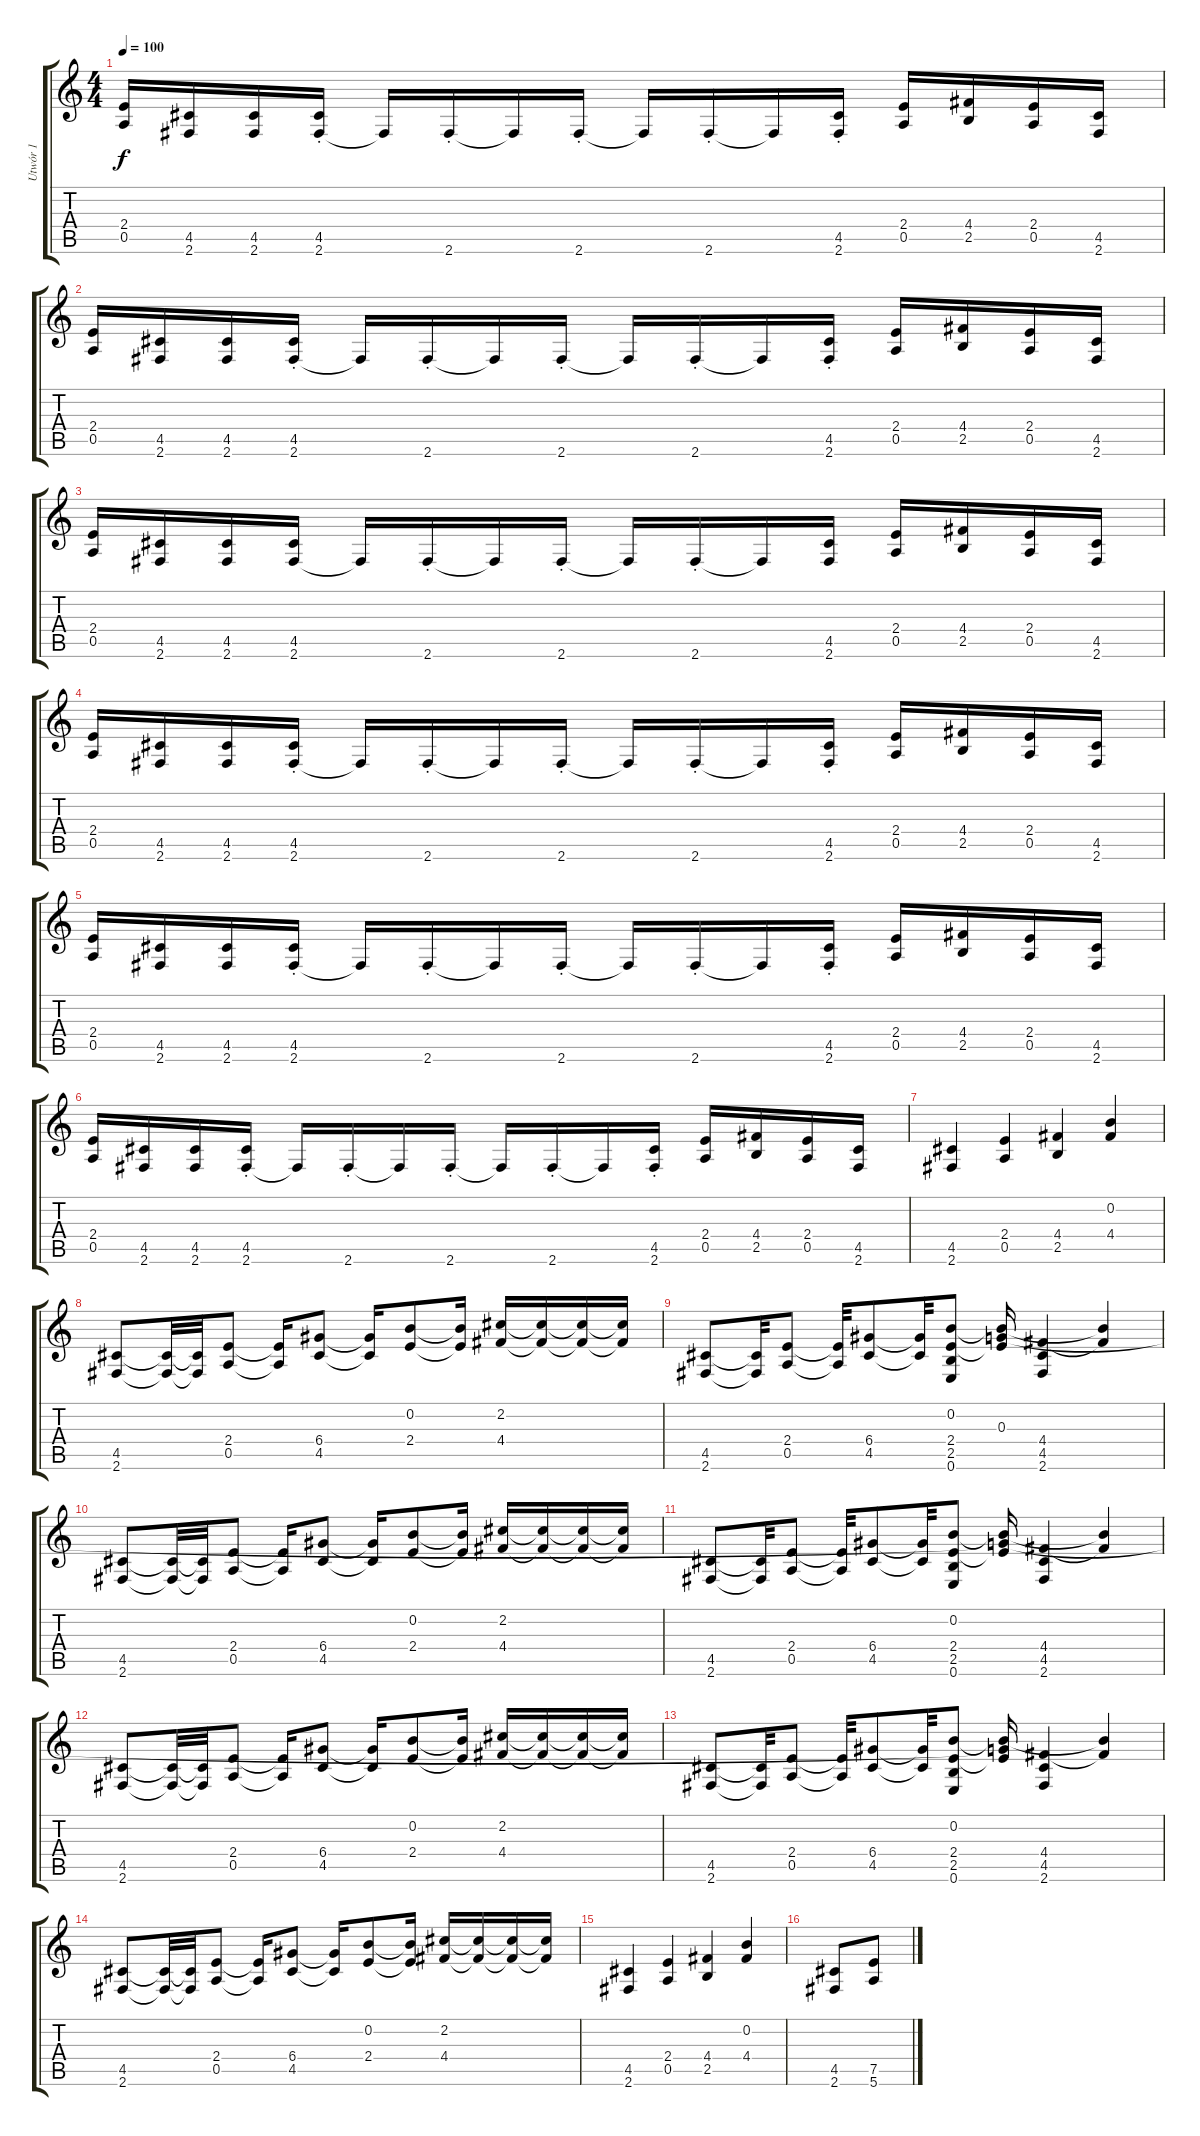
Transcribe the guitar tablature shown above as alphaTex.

\track ("Utwór 1" "Utwór 1") {instrument distortionguitar}
\staff {score tabs}
\tuning (E4 B3 G3 D3 A2 E2) {hide}
\ts (4 4)
\tempo 100
\clef g2
\ks c
(2.4 0.5).16{dy f} (4.5 2.6).16 (4.5 2.6).16 (4.5{st} 2.6{st}).16 2.6{t}.16 2.6{st}.16 2.6{t}.16 2.6{st}.16 2.6{t}.16 2.6{st}.16 2.6{t}.16 (4.5{st} 2.6{st}).16 (2.4 0.5).16 (4.4 2.5).16 (2.4 0.5).16 (4.5 2.6).16 |
(2.4 0.5).16 (4.5 2.6).16 (4.5 2.6).16 (4.5{st} 2.6{st}).16 2.6{t}.16 2.6{st}.16 2.6{t}.16 2.6{st}.16 2.6{t}.16 2.6{st}.16 2.6{t}.16 (4.5{st} 2.6{st}).16 (2.4 0.5).16 (4.4 2.5).16 (2.4 0.5).16 (4.5 2.6).16 |
(2.4 0.5).16 (4.5 2.6).16 (4.5 2.6).16 (4.5 2.6).16 2.6{t}.16 2.6{st}.16 2.6{t}.16 2.6{st}.16 2.6{t}.16 2.6{st}.16 2.6{t}.16 (4.5 2.6).16 (2.4 0.5).16 (4.4 2.5).16 (2.4 0.5).16 (4.5 2.6).16 |
(2.4 0.5).16 (4.5 2.6).16 (4.5 2.6).16 (4.5{st} 2.6{st}).16 2.6{t}.16 2.6{st}.16 2.6{t}.16 2.6{st}.16 2.6{t}.16 2.6{st}.16 2.6{t}.16 (4.5{st} 2.6{st}).16 (2.4 0.5).16 (4.4 2.5).16 (2.4 0.5).16 (4.5 2.6).16 |
(2.4 0.5).16 (4.5 2.6).16 (4.5 2.6).16 (4.5{st} 2.6{st}).16 2.6{t}.16 2.6{st}.16 2.6{t}.16 2.6{st}.16 2.6{t}.16 2.6{st}.16 2.6{t}.16 (4.5{st} 2.6{st}).16 (2.4 0.5).16 (4.4 2.5).16 (2.4 0.5).16 (4.5 2.6).16 |
(2.4 0.5).16 (4.5 2.6).16 (4.5 2.6).16 (4.5{st} 2.6{st}).16 2.6{t}.16 2.6{st}.16 2.6{t}.16 2.6{st}.16 2.6{t}.16 2.6{st}.16 2.6{t}.16 (4.5{st} 2.6{st}).16 (2.4 0.5).16 (4.4 2.5).16 (2.4 0.5).16 (4.5 2.6).16 |
(4.5 2.6).4 (2.4 0.5).4 (4.4 2.5).4 (0.2 4.4).4 |
(4.5 2.6).8 (4.5{t} 2.6{t}).32 (4.5{t} 2.6{t}).32 (2.4 0.5).8 (2.4{t} 0.5{t}).16 (6.4 4.5).8 (6.4{t} 4.5{t}).16 (0.2 2.4).8 (0.2{t} 2.4{t}).16 (2.2 4.4).16 (2.2{t} 4.4{t}).16 (2.2{t} 4.4{t}).16 (2.2{t} 4.4{t}).16 |
(4.5 2.6).8 (4.5{t} 2.6{t}).32 (2.4 0.5).8 (2.4{t} 0.5{t}).32 (6.4 4.5).8 (6.4{t} 4.5{t}).32 (0.2 2.4 2.5 0.6).8 (0.2{t} 0.3 2.4{t}).16 (4.4 4.5 2.6).4 (0.2{t} 4.4{t}).4 |
(4.5 2.6).8 (4.5{t} 2.6{t}).32 (4.5{t} 2.6{t}).32 (2.4 0.5).8 (2.4{t} 0.5{t}).16 (6.4 4.5).8 (6.4{t} 4.5{t}).16 (0.2 2.4).8 (0.2{t} 2.4{t}).16 (2.2 4.4).16 (2.2{t} 4.4{t}).16 (2.2{t} 4.4{t}).16 (2.2{t} 4.4{t}).16 |
(4.5 2.6).8 (4.5{t} 2.6{t}).32 (2.4 0.5).8 (2.4{t} 0.5{t}).32 (6.4 4.5).8 (6.4{t} 4.5{t}).32 (0.2 2.4 2.5 0.6).8 (0.2{t} 0.3{t} 2.4{t}).16 (4.4 4.5 2.6).4 (0.2{t} 4.4{t}).4 |
(4.5 2.6).8 (4.5{t} 2.6{t}).32 (4.5{t} 2.6{t}).32 (2.4 0.5).8 (2.4{t} 0.5{t}).16 (6.4 4.5).8 (6.4{t} 4.5{t}).16 (0.2 2.4).8 (0.2{t} 2.4{t}).16 (2.2 4.4).16 (2.2{t} 4.4{t}).16 (2.2{t} 4.4{t}).16 (2.2{t} 4.4{t}).16 |
(4.5 2.6).8 (4.5{t} 2.6{t}).32 (2.4 0.5).8 (2.4{t} 0.5{t}).32 (6.4 4.5).8 (6.4{t} 4.5{t}).32 (0.2 2.4 2.5 0.6).8 (0.2{t} 0.3{t} 2.4{t}).16 (4.4 4.5 2.6).4 (0.2{t} 4.4{t}).4 |
(4.5 2.6).8 (4.5{t} 2.6{t}).32 (4.5{t} 2.6{t}).32 (2.4 0.5).8 (2.4{t} 0.5{t}).16 (6.4 4.5).8 (6.4{t} 4.5{t}).16 (0.2 2.4).8 (0.2{t} 2.4{t}).16 (2.2 4.4).16 (2.2{t} 4.4{t}).16 (2.2{t} 4.4{t}).16 (2.2{t} 4.4{t}).16 |
(4.5 2.6).4 (2.4 0.5).4 (4.4 2.5).4 (0.2 4.4).4 |
(4.5 2.6).8 (7.5 5.6).8
